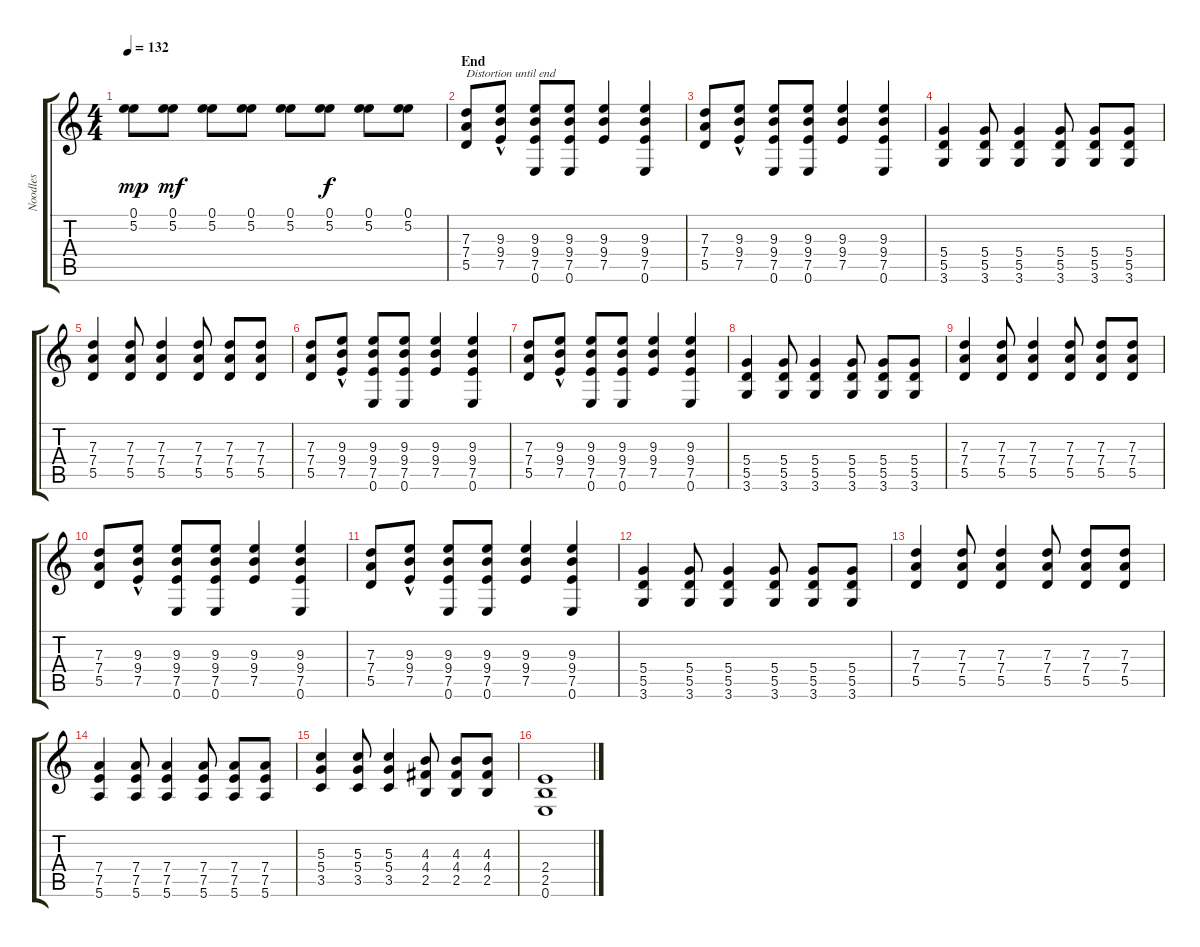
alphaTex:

\track ("Noodles" "Noodles") {instrument electricguitarclean}
\staff {score tabs}
\tuning (E4 B3 G3 D3 A2 E2) {hide}
\ts (4 4)
\tempo 132
\clef g2
\ks c
(0.1 5.2).8{dy mp} (0.1 5.2).8{dy mf} (0.1 5.2).8 (0.1 5.2).8 (0.1 5.2).8 (0.1 5.2).8{dy f} (0.1 5.2).8 (0.1 5.2).8 |
\section ("" "End")
(7.3 7.4 5.5).8{txt "Distortion until end" instrument distortionguitar} (9.3 9.4{hac} 7.5).8 (9.3 9.4 7.5 0.6).8 (9.3 9.4 7.5 0.6).8 (9.3 9.4 7.5).4 (9.3 9.4 7.5 0.6).4 |
(7.3 7.4 5.5).8 (9.3 9.4{hac} 7.5).8 (9.3 9.4 7.5 0.6).8 (9.3 9.4 7.5 0.6).8 (9.3 9.4 7.5).4 (9.3 9.4 7.5 0.6).4 |
(5.4 5.5 3.6).4 (5.4 5.5 3.6).8 (5.4 5.5 3.6).4 (5.4 5.5 3.6).8 (5.4 5.5 3.6).8 (5.4 5.5 3.6).8 |
(7.3 7.4 5.5).4 (7.3 7.4 5.5).8 (7.3 7.4 5.5).4 (7.3 7.4 5.5).8 (7.3 7.4 5.5).8 (7.3 7.4 5.5).8 |
(7.3 7.4 5.5).8 (9.3 9.4{hac} 7.5).8 (9.3 9.4 7.5 0.6).8 (9.3 9.4 7.5 0.6).8 (9.3 9.4 7.5).4 (9.3 9.4 7.5 0.6).4 |
(7.3 7.4 5.5).8 (9.3 9.4{hac} 7.5).8 (9.3 9.4 7.5 0.6).8 (9.3 9.4 7.5 0.6).8 (9.3 9.4 7.5).4 (9.3 9.4 7.5 0.6).4 |
(5.4 5.5 3.6).4 (5.4 5.5 3.6).8 (5.4 5.5 3.6).4 (5.4 5.5 3.6).8 (5.4 5.5 3.6).8 (5.4 5.5 3.6).8 |
(7.3 7.4 5.5).4 (7.3 7.4 5.5).8 (7.3 7.4 5.5).4 (7.3 7.4 5.5).8 (7.3 7.4 5.5).8 (7.3 7.4 5.5).8 |
(7.3 7.4 5.5).8 (9.3 9.4{hac} 7.5).8 (9.3 9.4 7.5 0.6).8 (9.3 9.4 7.5 0.6).8 (9.3 9.4 7.5).4 (9.3 9.4 7.5 0.6).4 |
(7.3 7.4 5.5).8 (9.3 9.4{hac} 7.5).8 (9.3 9.4 7.5 0.6).8 (9.3 9.4 7.5 0.6).8 (9.3 9.4 7.5).4 (9.3 9.4 7.5 0.6).4 |
(5.4 5.5 3.6).4 (5.4 5.5 3.6).8 (5.4 5.5 3.6).4 (5.4 5.5 3.6).8 (5.4 5.5 3.6).8 (5.4 5.5 3.6).8 |
(7.3 7.4 5.5).4 (7.3 7.4 5.5).8 (7.3 7.4 5.5).4 (7.3 7.4 5.5).8 (7.3 7.4 5.5).8 (7.3 7.4 5.5).8 |
(7.4 7.5 5.6).4 (7.4 7.5 5.6).8 (7.4 7.5 5.6).4 (7.4 7.5 5.6).8 (7.4 7.5 5.6).8 (7.4 7.5 5.6).8 |
(5.3 5.4 3.5).4 (5.3 5.4 3.5).8 (5.3 5.4 3.5).4 (4.3 4.4 2.5).8 (4.3 4.4 2.5).8 (4.3 4.4 2.5).8 |
(2.4 2.5 0.6).1
